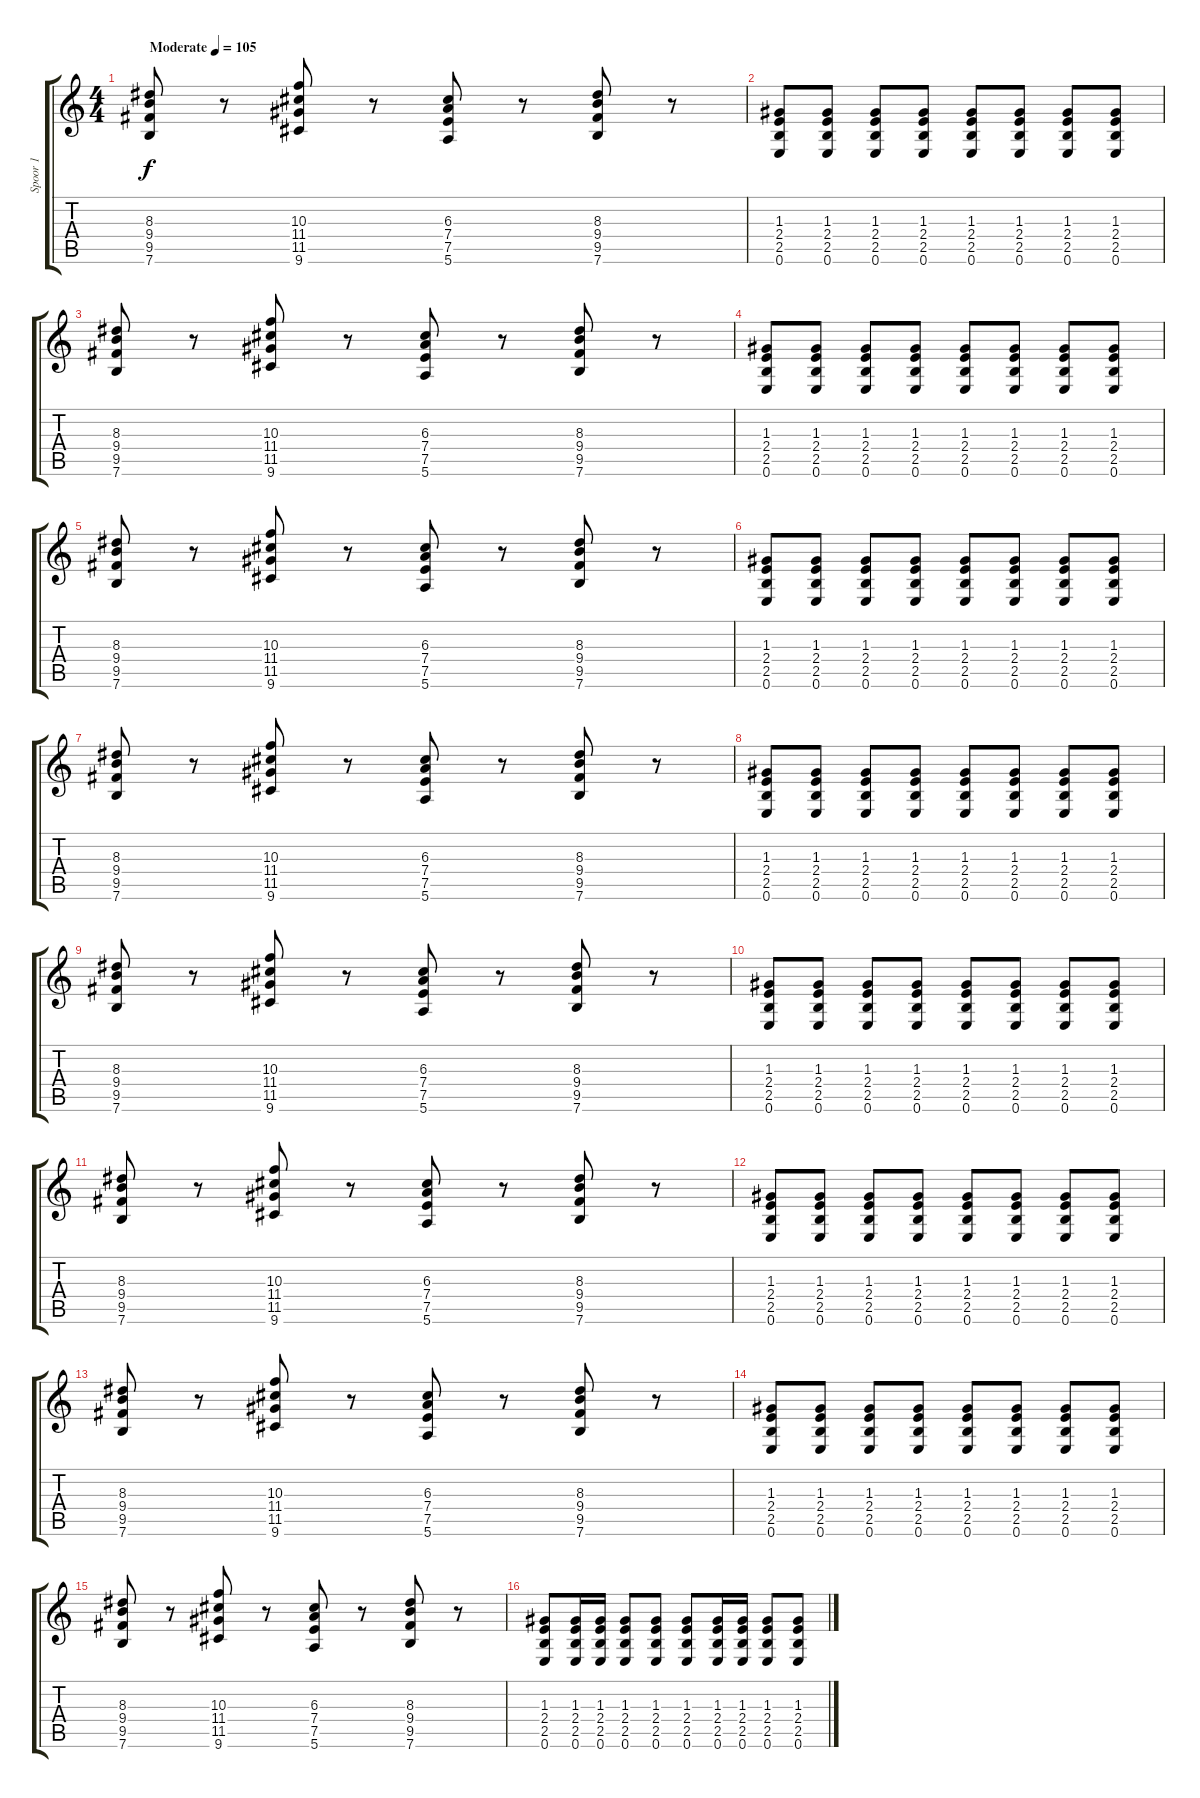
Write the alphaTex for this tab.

\track ("Spoor 1" "Spoor 1") {instrument overdrivenguitar}
\staff {score tabs}
\tuning (E4 B3 G3 D3 A2 E2) {hide}
\ts (4 4)
\tempo (105 "Moderate")
\clef g2
\ks c
(8.3 9.4 9.5 7.6).8{dy f instrument overdrivenguitar} r.8 (10.3 11.4 11.5 9.6).8 r.8 (6.3 7.4 7.5 5.6).8 r.8 (8.3 9.4 9.5 7.6).8 r.8 |
(1.3 2.4 2.5 0.6).8 (1.3 2.4 2.5 0.6).8 (1.3 2.4 2.5 0.6).8 (1.3 2.4 2.5 0.6).8 (1.3 2.4 2.5 0.6).8 (1.3 2.4 2.5 0.6).8 (1.3 2.4 2.5 0.6).8 (1.3 2.4 2.5 0.6).8 |
(8.3 9.4 9.5 7.6).8 r.8 (10.3 11.4 11.5 9.6).8 r.8 (6.3 7.4 7.5 5.6).8 r.8 (8.3 9.4 9.5 7.6).8 r.8 |
(1.3 2.4 2.5 0.6).8 (1.3 2.4 2.5 0.6).8 (1.3 2.4 2.5 0.6).8 (1.3 2.4 2.5 0.6).8 (1.3 2.4 2.5 0.6).8 (1.3 2.4 2.5 0.6).8 (1.3 2.4 2.5 0.6).8 (1.3 2.4 2.5 0.6).8 |
(8.3 9.4 9.5 7.6).8 r.8 (10.3 11.4 11.5 9.6).8 r.8 (6.3 7.4 7.5 5.6).8 r.8 (8.3 9.4 9.5 7.6).8 r.8 |
(1.3 2.4 2.5 0.6).8 (1.3 2.4 2.5 0.6).8 (1.3 2.4 2.5 0.6).8 (1.3 2.4 2.5 0.6).8 (1.3 2.4 2.5 0.6).8 (1.3 2.4 2.5 0.6).8 (1.3 2.4 2.5 0.6).8 (1.3 2.4 2.5 0.6).8 |
(8.3 9.4 9.5 7.6).8 r.8 (10.3 11.4 11.5 9.6).8 r.8 (6.3 7.4 7.5 5.6).8 r.8 (8.3 9.4 9.5 7.6).8 r.8 |
(1.3 2.4 2.5 0.6).8 (1.3 2.4 2.5 0.6).8 (1.3 2.4 2.5 0.6).8 (1.3 2.4 2.5 0.6).8 (1.3 2.4 2.5 0.6).8 (1.3 2.4 2.5 0.6).8 (1.3 2.4 2.5 0.6).8 (1.3 2.4 2.5 0.6).8 |
(8.3 9.4 9.5 7.6).8 r.8 (10.3 11.4 11.5 9.6).8 r.8 (6.3 7.4 7.5 5.6).8 r.8 (8.3 9.4 9.5 7.6).8 r.8 |
(1.3 2.4 2.5 0.6).8 (1.3 2.4 2.5 0.6).8 (1.3 2.4 2.5 0.6).8 (1.3 2.4 2.5 0.6).8 (1.3 2.4 2.5 0.6).8 (1.3 2.4 2.5 0.6).8 (1.3 2.4 2.5 0.6).8 (1.3 2.4 2.5 0.6).8 |
(8.3 9.4 9.5 7.6).8 r.8 (10.3 11.4 11.5 9.6).8 r.8 (6.3 7.4 7.5 5.6).8 r.8 (8.3 9.4 9.5 7.6).8 r.8 |
(1.3 2.4 2.5 0.6).8 (1.3 2.4 2.5 0.6).8 (1.3 2.4 2.5 0.6).8 (1.3 2.4 2.5 0.6).8 (1.3 2.4 2.5 0.6).8 (1.3 2.4 2.5 0.6).8 (1.3 2.4 2.5 0.6).8 (1.3 2.4 2.5 0.6).8 |
(8.3 9.4 9.5 7.6).8 r.8 (10.3 11.4 11.5 9.6).8 r.8 (6.3 7.4 7.5 5.6).8 r.8 (8.3 9.4 9.5 7.6).8 r.8 |
(1.3 2.4 2.5 0.6).8 (1.3 2.4 2.5 0.6).8 (1.3 2.4 2.5 0.6).8 (1.3 2.4 2.5 0.6).8 (1.3 2.4 2.5 0.6).8 (1.3 2.4 2.5 0.6).8 (1.3 2.4 2.5 0.6).8 (1.3 2.4 2.5 0.6).8 |
(8.3 9.4 9.5 7.6).8 r.8 (10.3 11.4 11.5 9.6).8 r.8 (6.3 7.4 7.5 5.6).8 r.8 (8.3 9.4 9.5 7.6).8 r.8 |
(1.3 2.4 2.5 0.6).8 (1.3 2.4 2.5 0.6).16 (1.3 2.4 2.5 0.6).16 (1.3 2.4 2.5 0.6).8 (1.3 2.4 2.5 0.6).8 (1.3 2.4 2.5 0.6).8 (1.3 2.4 2.5 0.6).16 (1.3 2.4 2.5 0.6).16 (1.3 2.4 2.5 0.6).8 (1.3 2.4 2.5 0.6).8
